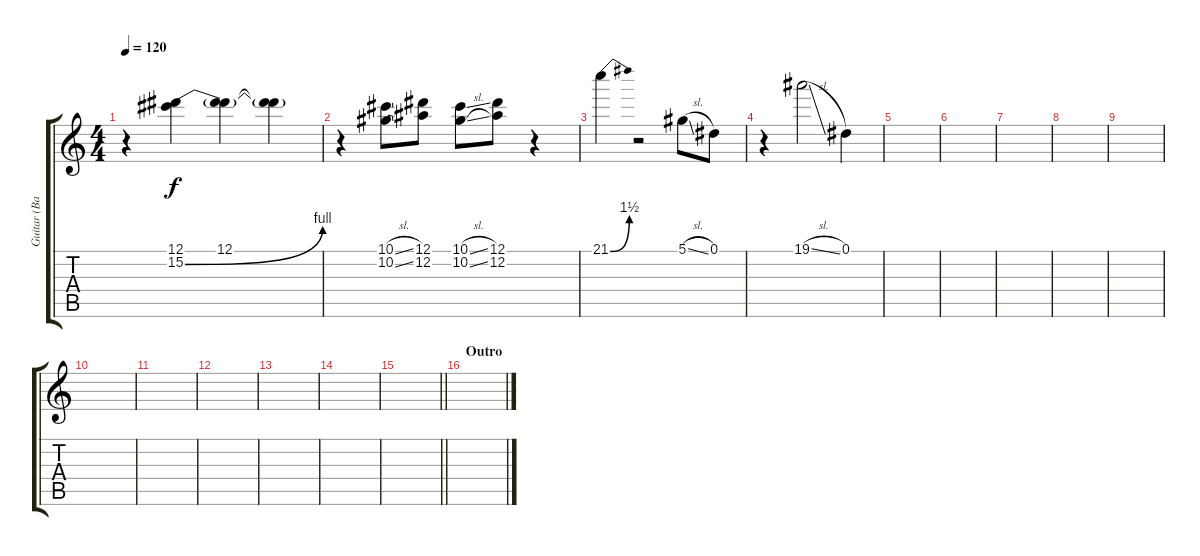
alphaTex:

\track ("Guitar (Backing solo), Echo" "Guitar (Ba") {instrument overdrivenguitar}
\staff {score tabs}
\tuning (Eb4 Bb3 Gb3 Db3 Ab2 Eb2) {hide}
\ts (4 4)
\tempo 120
\clef g2
\ks c
r.4{dy f balance 2} (12.1 15.2{be (bend 0 0 60 4)}).4 (12.1 15.2{t}).4 (12.1{t} 15.2{t}).4 |
r.4 (10.1{sl} 10.2{sl}).8 (12.1 12.2).8 (10.1{sl} 10.2{sl}).8 (12.1 12.2).8 r.4 |
21.1{be (bend 0 0 60 6)}.4 r.2 5.1{sl}.8 0.1.8 |
r.4 19.1{sl}.2 0.1.4 |
|
|
|
|
|
|
|
|
|
|
\barLineRight lightlight
|
\section ("" "Outro")
